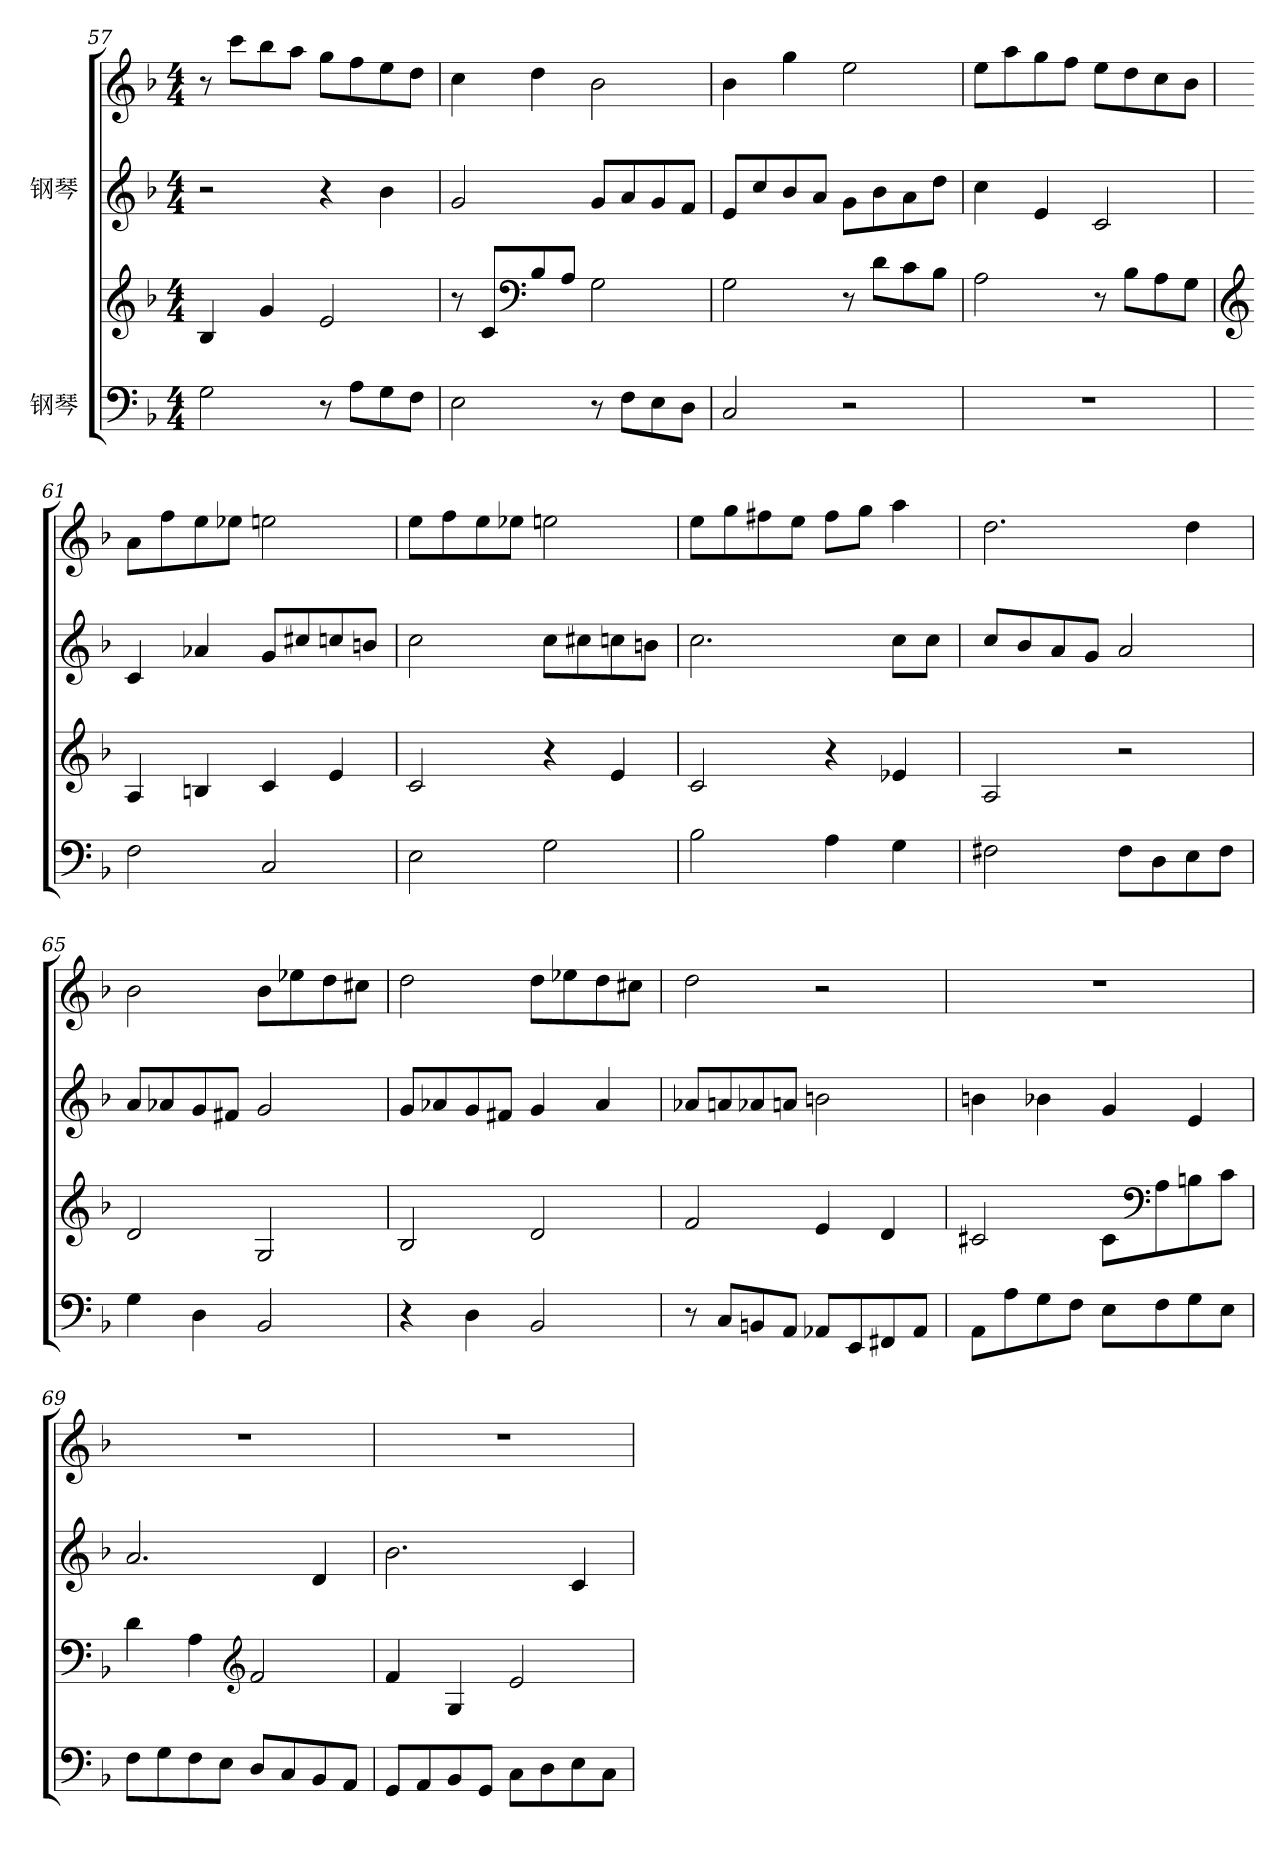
**kern	**kern	**kern	**kern
*part2	*part2	*part1	*part1
*staff4	*staff3	*staff2	*staff1
*I"钢琴	*	*I"钢琴	*
!!LO:LB:g=z
*clefF4	*clefG2	*clefG2	*clefG2
*k[b-]	*k[b-]	*k[b-]	*k[b-]
*M4/4	*M4/4	*M4/4	*M4/4
=57	=57	=57	=57
2G\	4B-/	2r	8r
.	.	.	8ccc\L
.	4g/	.	8bb-\
.	.	.	8aa\J
8r	2e/	4r	8gg\L
8A\L	.	.	8ff\
8G\	.	4b-\	8ee\
8F\J	.	.	8dd\J
=58	=58	=58	=58
2E\	8r	2g/	4cc\
.	8c/L	.	.
*	*clefF4	*	*
.	8B-/	.	4dd\
.	8A/J	.	.
8r	2G\	8g/L	2b-\
8F\L	.	8a/	.
8E\	.	8g/	.
8D\J	.	8f/J	.
=59	=59	=59	=59
2C/	2G\	8e/L	4b-\
.	.	8cc/	.
.	.	8b-/	4gg\
.	.	8a/J	.
2r	8r	8g\L	2ee\
.	8d\L	8b-\	.
.	8c\	8a\	.
.	8B-\J	8dd\J	.
=60	=60	=60	=60
1r	2A\	4cc\	8ee\L
.	.	.	8aa\
.	.	4e/	8gg\
.	.	.	8ff\J
.	8r	2c/	8ee\L
.	8B-\L	.	8dd\
.	8A\	.	8cc\
.	8G\J	.	8b-\J
!!LO:LB:g=z
=61	=61	=61	=61
*	*clefG2	*	*
2F\	4A/	4c/	8a\L
.	.	.	8ff\
.	4Bn/	4a-X/	8ee\
.	.	.	8ee-X\J
2C/	4c/	8g/L	2een\
.	.	8cc#X/	.
.	4e/	8ccn/	.
.	.	8bn/J	.
=62	=62	=62	=62
2E\	2c/	2cc\	8ee\L
.	.	.	8ff\
.	.	.	8ee\
.	.	.	8ee-X\J
2G\	4r	8cc\L	2een\
.	.	8cc#X\	.
.	4e/	8ccn\	.
.	.	8bn\J	.
=63	=63	=63	=63
2B-\	2c/	2.cc\	8ee\L
.	.	.	8gg\
.	.	.	8ff#X\
.	.	.	8ee\J
4A\	4r	.	8ff#\L
.	.	.	8gg\J
4G\	4e-X/	8cc\L	4aa\
.	.	8cc\J	.
=64	=64	=64	=64
2F#X\	2A/	8cc/L	2.dd\
.	.	8b-/	.
.	.	8a/	.
.	.	8g/J	.
8F#\L	2r	2a/	.
8D\	.	.	.
8E\	.	.	4dd\
8F#\J	.	.	.
!!LO:PB:g=z
=65	=65	=65	=65
4G\	2d/	8a/L	2b-\
.	.	8a-X/	.
4D\	.	8g/	.
.	.	8f#X/J	.
2BB-/	2G/	2g/	8b-\L
.	.	.	8ee-X\
.	.	.	8dd\
.	.	.	8cc#X\J
=66	=66	=66	=66
4r	2B-/	8g/L	2dd\
.	.	8a-X/	.
4D\	.	8g/	.
.	.	8f#X/J	.
2BB-/	2d/	4g/	8dd\L
.	.	.	8ee-X\
.	.	4a-/	8dd\
.	.	.	8cc#X\J
=67	=67	=67	=67
8r	2f/	8a-X/L	2dd\
8C/L	.	8an/	.
8BBn/	.	8a-X/	.
8AA/J	.	8an/J	.
8AA-X/L	4e/	2bn\	2r
8EE/	.	.	.
8FF#X/	4d/	.	.
8AA-/J	.	.	.
!!LO:LB:g=z
=68	=68	=68	=68
8AA\L	2c#X/	4bn\	1r
8A\	.	.	.
8G\	.	4b-X\	.
8F\J	.	.	.
8E\L	8c#\L	4g/	.
*	*clefF4	*	*
8F\	8A\	.	.
8G\	8Bn\	4e/	.
8E\J	8c#\J	.	.
=69	=69	=69	=69
8F\L	4d\	2.a/	1r
8G\	.	.	.
8F\	4A\	.	.
8E\J	.	.	.
*	*clefG2	*	*
8D/L	2f/	.	.
8C/	.	.	.
8BB-/	.	4d/	.
8AA/J	.	.	.
=70	=70	=70	=70
8GG/L	4f/	2.b-\	1r
8AA/	.	.	.
8BB-/	4G/	.	.
8GG/J	.	.	.
8C\L	2e/	.	.
8D\	.	.	.
8E\	.	4c/	.
8C\J	.	.	.
=	=	=	=
*-	*-	*-	*-
